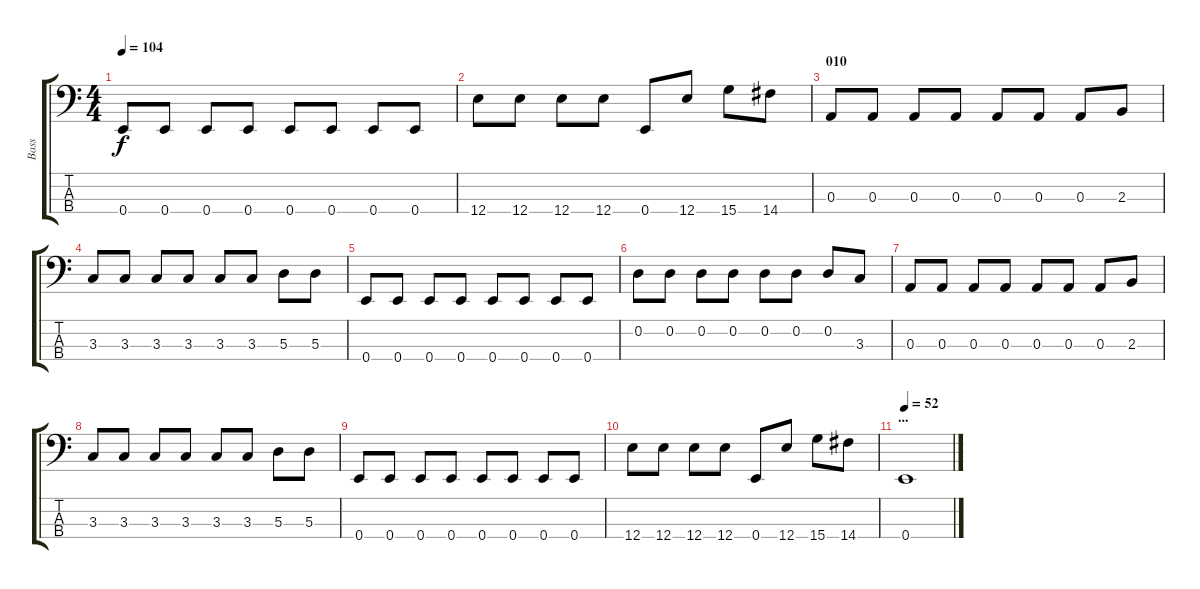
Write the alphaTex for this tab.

\track ("Bass" "Bass") {instrument electricbassfinger}
\staff {score tabs}
\tuning (G2 D2 A1 E1) {hide}
\ts (4 4)
\tempo 104
\clef f4
\ks c
0.4.8{dy f} 0.4.8 0.4.8 0.4.8 0.4.8 0.4.8 0.4.8 0.4.8 |
12.4.8 12.4.8 12.4.8 12.4.8 0.4.8 12.4.8 15.4.8 14.4.8 |
\section ("" "010")
0.3.8 0.3.8 0.3.8 0.3.8 0.3.8 0.3.8 0.3.8 2.3.8 |
3.3.8 3.3.8 3.3.8 3.3.8 3.3.8 3.3.8 5.3.8 5.3.8 |
0.4.8 0.4.8 0.4.8 0.4.8 0.4.8 0.4.8 0.4.8 0.4.8 |
0.2.8 0.2.8 0.2.8 0.2.8 0.2.8 0.2.8 0.2.8 3.3.8 |
0.3.8 0.3.8 0.3.8 0.3.8 0.3.8 0.3.8 0.3.8 2.3.8 |
3.3.8 3.3.8 3.3.8 3.3.8 3.3.8 3.3.8 5.3.8 5.3.8 |
0.4.8 0.4.8 0.4.8 0.4.8 0.4.8 0.4.8 0.4.8 0.4.8 |
12.4.8 12.4.8 12.4.8 12.4.8 0.4.8 12.4.8 15.4.8 14.4.8 |
\section ("" "...")
\tempo 52
0.4.1
